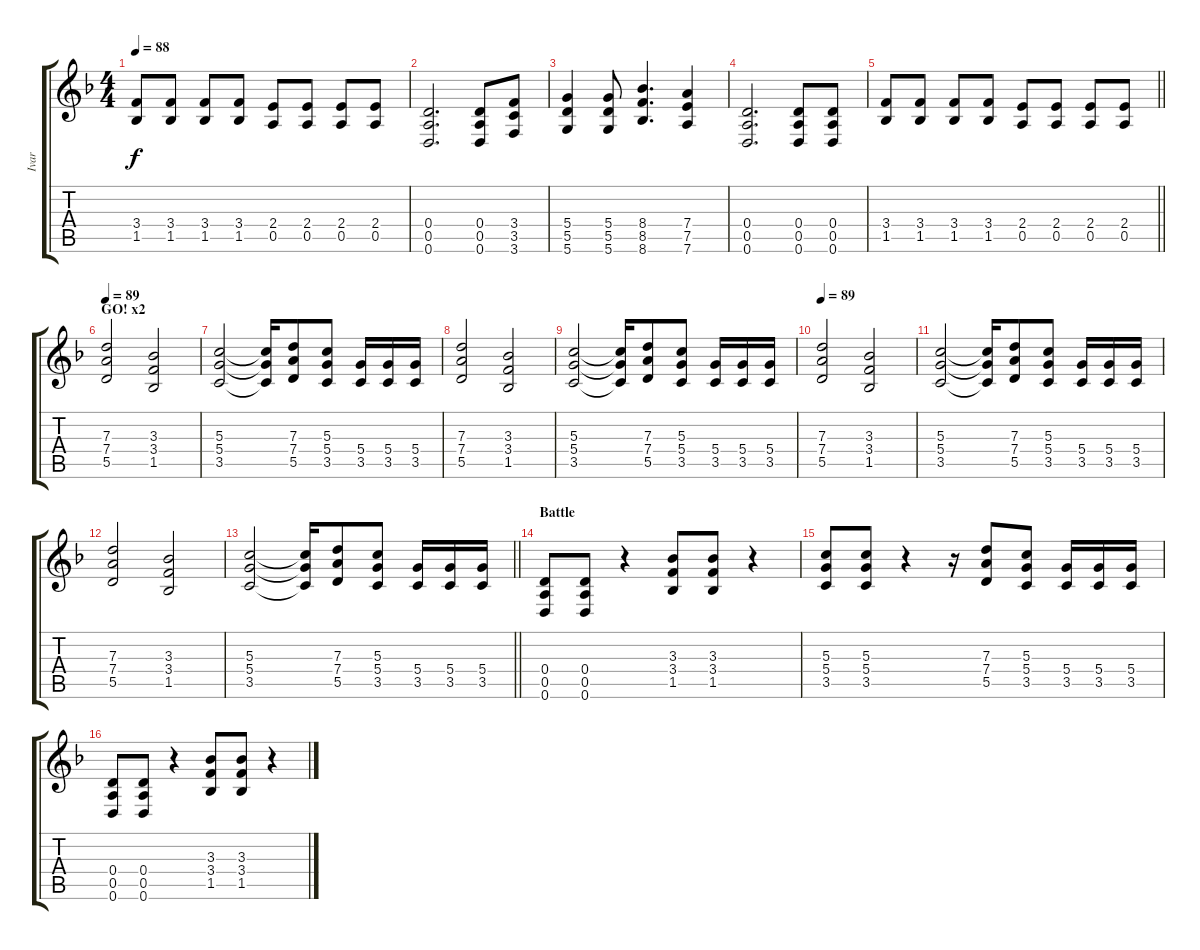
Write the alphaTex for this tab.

\track ("Ivar" "Ivar") {instrument overdrivenguitar}
\staff {score tabs}
\tuning (E4 B3 G3 D3 A2 D2) {hide}
\ts (4 4)
\tempo 88
\clef g2
\ks dminor
(3.4 1.5).8{dy f} (3.4 1.5).8 (3.4 1.5).8 (3.4 1.5).8 (2.4 0.5).8 (2.4 0.5).8 (2.4 0.5).8 (2.4 0.5).8 |
(0.4 0.5 0.6).2{d} (0.4 0.5 0.6).8 (3.4 3.5 3.6).8 |
(5.4 5.5 5.6).4 (5.4 5.5 5.6).8 (8.4 8.5 8.6).4{d} (7.4 7.5 7.6).4 |
(0.4 0.5 0.6).2{d} (0.4 0.5 0.6).8 (0.4 0.5 0.6).8 |
\barLineRight lightlight
(3.4 1.5).8 (3.4 1.5).8 (3.4 1.5).8 (3.4 1.5).8 (2.4 0.5).8 (2.4 0.5).8 (2.4 0.5).8 (2.4 0.5).8 |
\section ("" "GO! x2")
\tempo 89
(7.3 7.4 5.5).2 (3.3 3.4 1.5).2 |
(5.3 5.4 3.5).2 (5.3{t} 5.4{t} 3.5{t}).16 (7.3 7.4 5.5).8 (5.3 5.4 3.5).8 (5.4 3.5).16 (5.4 3.5).16 (5.4 3.5).16 |
(7.3 7.4 5.5).2 (3.3 3.4 1.5).2 |
(5.3 5.4 3.5).2 (5.3{t} 5.4{t} 3.5{t}).16 (7.3 7.4 5.5).8 (5.3 5.4 3.5).8 (5.4 3.5).16 (5.4 3.5).16 (5.4 3.5).16 |
\tempo 89
(7.3 7.4 5.5).2 (3.3 3.4 1.5).2 |
(5.3 5.4 3.5).2 (5.3{t} 5.4{t} 3.5{t}).16 (7.3 7.4 5.5).8 (5.3 5.4 3.5).8 (5.4 3.5).16 (5.4 3.5).16 (5.4 3.5).16 |
(7.3 7.4 5.5).2 (3.3 3.4 1.5).2 |
\barLineRight lightlight
(5.3 5.4 3.5).2 (5.3{t} 5.4{t} 3.5{t}).16 (7.3 7.4 5.5).8 (5.3 5.4 3.5).8 (5.4 3.5).16 (5.4 3.5).16 (5.4 3.5).16 |
\section ("" "Battle")
(0.4 0.5 0.6).8 (0.4 0.5 0.6).8 r.4 (3.3 3.4 1.5).8 (3.3 3.4 1.5).8 r.4 |
(5.3 5.4 3.5).8 (5.3 5.4 3.5).8 r.4 r.16 (7.3 7.4 5.5).8 (5.3 5.4 3.5).8 (5.4 3.5).16 (5.4 3.5).16 (5.4 3.5).16 |
(0.4 0.5 0.6).8 (0.4 0.5 0.6).8 r.4 (3.3 3.4 1.5).8 (3.3 3.4 1.5).8 r.4
